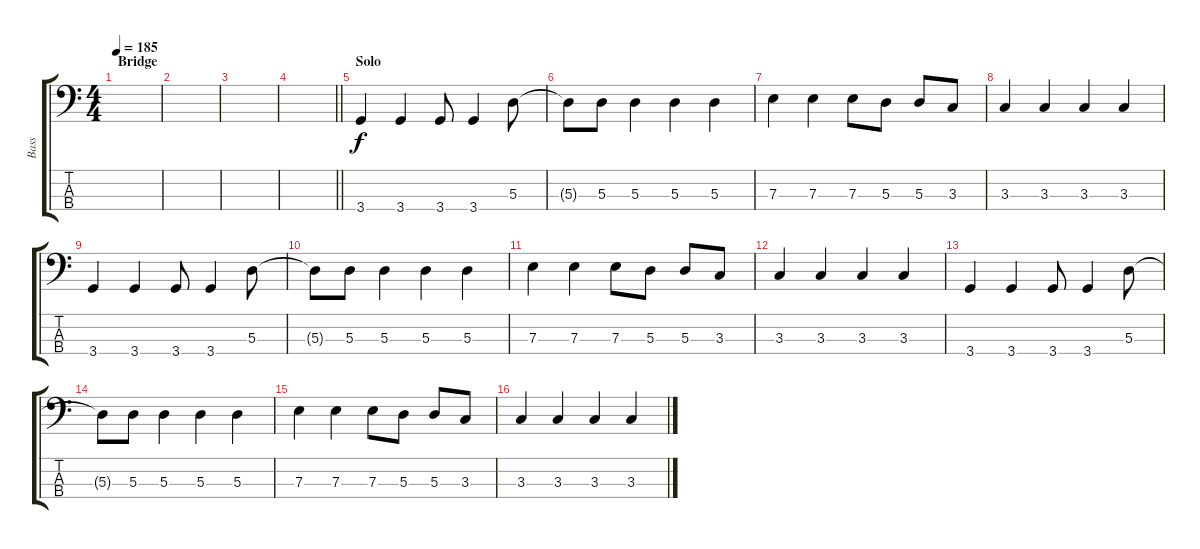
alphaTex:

\track ("Bass" "Bass") {instrument electricbassfinger}
\staff {score tabs}
\tuning (G2 D2 A1 E1) {hide}
\ts (4 4)
\section ("" "Bridge")
\tempo 185
\clef f4
\ks c
|
|
|
\barLineRight lightlight
|
\section ("" "Solo")
3.4.4 3.4.4 3.4.8 3.4.4 5.3.8 |
5.3{t}.8 5.3.8 5.3.4 5.3.4 5.3.4 |
7.3.4 7.3.4 7.3.8 5.3.8 5.3.8 3.3.8 |
3.3.4 3.3.4 3.3.4 3.3.4 |
3.4.4 3.4.4 3.4.8 3.4.4 5.3.8 |
5.3{t}.8 5.3.8 5.3.4 5.3.4 5.3.4 |
7.3.4 7.3.4 7.3.8 5.3.8 5.3.8 3.3.8 |
3.3.4 3.3.4 3.3.4 3.3.4 |
3.4.4 3.4.4 3.4.8 3.4.4 5.3.8 |
5.3{t}.8 5.3.8 5.3.4 5.3.4 5.3.4 |
7.3.4 7.3.4 7.3.8 5.3.8 5.3.8 3.3.8 |
3.3.4 3.3.4 3.3.4 3.3.4
